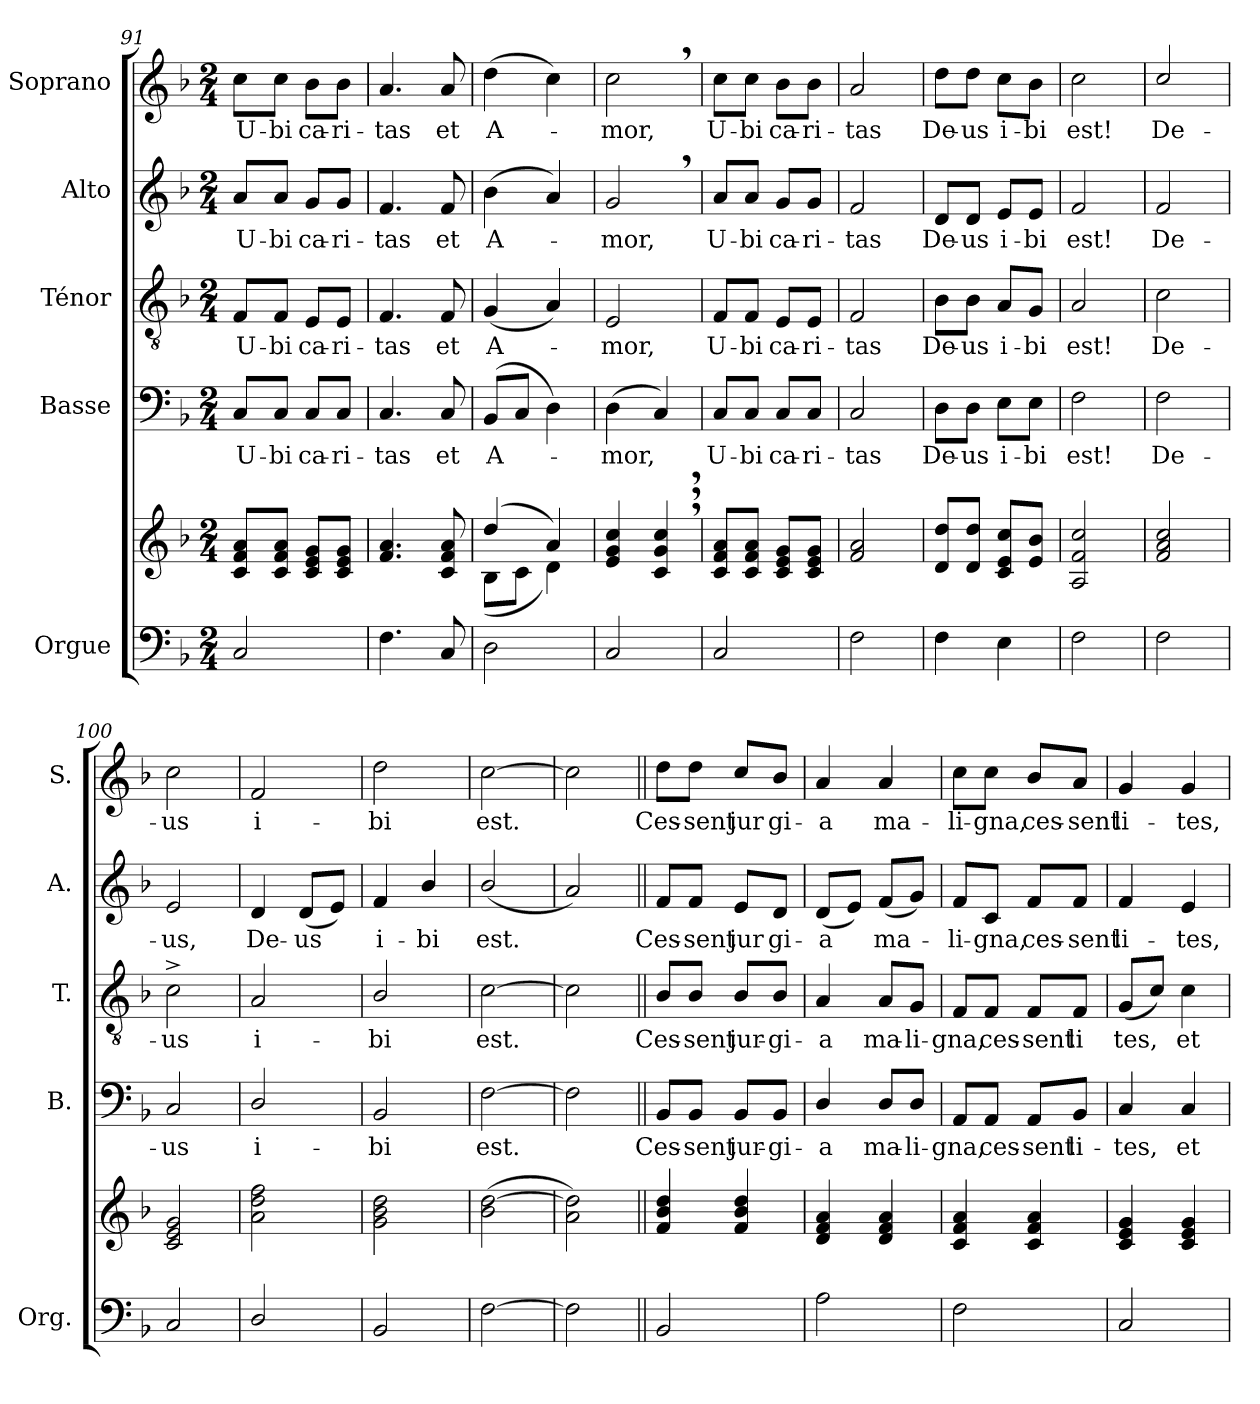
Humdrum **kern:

**kern	**kern	**kern	**text	**kern	**text	**kern	**text	**kern	**text
*part5	*part5	*part4	*part4	*part3	*part3	*part2	*part2	*part1	*part1
*staff6	*staff5	*staff4	*staff4	*staff3	*staff3	*staff2	*staff2	*staff1	*staff1
*I"Orgue	*	*I"Basse	*	*I"Ténor	*	*I"Alto	*	*I"Soprano	*
*I'Org.	*	*I'B.	*	*I'T.	*	*I'A.	*	*I'S.	*
!!LO:PB:g=z
*clefF4	*clefG2	*clefF4	*	*clefGv2	*	*clefG2	*	*clefG2	*
*k[b-]	*k[b-]	*k[b-]	*	*k[b-]	*	*k[b-]	*	*k[b-]	*
*M2/4	*M2/4	*M2/4	*	*M2/4	*	*M2/4	*	*M2/4	*
=91	=91	=91	=91	=91	=91	=91	=91	=91	=91
!	!	!	!LO:LY:b	!	!LO:LY:b	!	!LO:LY:b	!	!LO:LY:b
2C/	8c/ 8f/ 8a/L	8C/L	U-	8F/L	U-	8a/L	U-	8cc\L	U-
!	!	!	!LO:LY:b	!	!LO:LY:b	!	!LO:LY:b	!	!LO:LY:b
.	8c/ 8f/ 8a/J	8C/J	-bi	8F/J	-bi	8a/J	-bi	8cc\J	-bi
!	!	!	!LO:LY:b	!	!LO:LY:b	!	!LO:LY:b	!	!LO:LY:b
.	8c/ 8e/ 8g/L	8C/L	ca-	8E/L	ca-	8g/L	ca-	8b-\L	ca-
!	!	!	!LO:LY:b	!	!LO:LY:b	!	!LO:LY:b	!	!LO:LY:b
.	8c/ 8e/ 8g/J	8C/J	-ri-	8E/J	-ri-	8g/J	-ri-	8b-\J	-ri-
=92	=92	=92	=92	=92	=92	=92	=92	=92	=92
!	!	!	!LO:LY:b	!	!LO:LY:b	!	!LO:LY:b	!	!LO:LY:b
4.F\	4.f/ 4.a/	4.C/	-tas	4.F/	-tas	4.f/	-tas	4.a/	-tas
!	!	!	!LO:LY:b	!	!LO:LY:b	!	!LO:LY:b	!	!LO:LY:b
8C/	8c/ 8f/ 8a/	8C/	et	8F/	et	8f/	et	8a/	et
=93	=93	=93	=93	=93	=93	=93	=93	=93	=93
*	*^	*	*	*	*	*	*	*	*
!	!	!	!	!LO:LY:b	!	!LO:LY:b	!	!LO:LY:b	!	!LO:LY:b
2D\	(4dd/	(8B-\L	(8BB-/L	A-	(4G/	A-	(4b-\	A-	(4dd\	A-
.	.	8c\J	8C/J	.	.	.	.	.	.	.
.	4a/)	4d\)	4D\)	.	4A/)	.	4a/)	.	4cc\)	.
=94	=94	=94	=94	=94	=94	=94	=94	=94	=94	=94
!	!	!	!	!LO:LY:b	!	!LO:LY:b	!	!LO:LY:b	!	!LO:LY:b
*	*v	*v	*	*	*	*	*	*	*	*
2C/	4e/ 4g/ 4cc/	(4D\	-mor,	2E/	-mor,	2g,/	-mor,	2cc,\	-mor,
.	4c/, 4g/, 4cc/,	4C/)	.	.	.	.	.	.	.
=95	=95	=95	=95	=95	=95	=95	=95	=95	=95
!	!	!	!LO:LY:b	!	!LO:LY:b	!	!LO:LY:b	!	!LO:LY:b
2C/	8c/ 8f/ 8a/L	8C/L	U-	8F/L	U-	8a/L	U-	8cc\L	U-
!	!	!	!LO:LY:b	!	!LO:LY:b	!	!LO:LY:b	!	!LO:LY:b
.	8c/ 8f/ 8a/J	8C/J	-bi	8F/J	-bi	8a/J	-bi	8cc\J	-bi
!	!	!	!LO:LY:b	!	!LO:LY:b	!	!LO:LY:b	!	!LO:LY:b
.	8c/ 8e/ 8g/L	8C/L	ca-	8E/L	ca-	8g/L	ca-	8b-\L	ca-
!	!	!	!LO:LY:b	!	!LO:LY:b	!	!LO:LY:b	!	!LO:LY:b
.	8c/ 8e/ 8g/J	8C/J	-ri-	8E/J	-ri-	8g/J	-ri-	8b-\J	-ri-
=96	=96	=96	=96	=96	=96	=96	=96	=96	=96
!	!	!	!LO:LY:b	!	!LO:LY:b	!	!LO:LY:b	!	!LO:LY:b
2F\	2f/ 2a/	2C/	-tas	2F/	-tas	2f/	-tas	2a/	-tas
=97	=97	=97	=97	=97	=97	=97	=97	=97	=97
!	!	!	!LO:LY:b	!	!LO:LY:b	!	!LO:LY:b	!	!LO:LY:b
4F\	8d/ 8dd/L	8D\L	De-	8B-\L	De-	8d/L	De-	8dd\L	De-
!	!	!	!LO:LY:b	!	!LO:LY:b	!	!LO:LY:b	!	!LO:LY:b
.	8d/ 8dd/J	8D\J	-us	8B-\J	-us	8d/J	-us	8dd\J	-us
!	!	!	!LO:LY:b	!	!LO:LY:b	!	!LO:LY:b	!	!LO:LY:b
4E\	8c/ 8e/ 8cc/L	8E\L	i-	8A/L	i-	8e/L	i-	8cc\L	i-
!	!	!	!LO:LY:b	!	!LO:LY:b	!	!LO:LY:b	!	!LO:LY:b
.	8e/ 8b-/J	8E\J	-bi	8G/J	-bi	8e/J	-bi	8b-\J	-bi
=98	=98	=98	=98	=98	=98	=98	=98	=98	=98
!	!	!	!LO:LY:b	!	!LO:LY:b	!	!LO:LY:b	!	!LO:LY:b
2F\	2A/ 2f/ 2cc/	2F\	est!	2A/	est!	2f/	est!	2cc\	est!
=99	=99	=99	=99	=99	=99	=99	=99	=99	=99
!	!	!	!LO:LY:b	!	!LO:LY:b	!	!LO:LY:b	!	!LO:LY:b
2F\	2f/ 2a/ 2cc/	2F\	De-	2c\	De-	2f/	De-	2cc/	De-
=100	=100	=100	=100	=100	=100	=100	=100	=100	=100
!	!	!	!LO:LY:b	!	!LO:LY:b	!	!LO:LY:b	!	!LO:LY:b
2C/	2c/ 2e/ 2g/	2C/	-us	2c^>\	-us	2e/	-us,	2cc\	-us
=101	=101	=101	=101	=101	=101	=101	=101	=101	=101
!	!	!	!LO:LY:b	!	!LO:LY:b	!	!LO:LY:b	!	!LO:LY:b
2D/	2a\ 2dd\ 2ff\	2D/	i-	2A/	i-	4d/	De-	2f/	i-
!	!	!	!	!	!	!	!LO:LY:b	!	!
.	.	.	.	.	.	(<8d/L	-us	.	.
.	.	.	.	.	.	8e/J)	.	.	.
!!LO:LB:g=z
=102	=102	=102	=102	=102	=102	=102	=102	=102	=102
!	!	!	!LO:LY:b	!	!LO:LY:b	!	!LO:LY:b	!	!LO:LY:b
2BB-/	2g\ 2b-\ 2dd\	2BB-/	-bi	2B-/	-bi	4f/	i-	2dd\	-bi
!	!	!	!	!	!	!	!LO:LY:b	!	!
.	.	.	.	.	.	4b-/	-bi	.	.
=103	=103	=103	=103	=103	=103	=103	=103	=103	=103
!	!	!	!LO:LY:b	!	!LO:LY:b	!	!LO:LY:b	!	!LO:LY:b
[2F\	(<2b-\ [2dd\	[2F\	est.	[2c\	est.	(<2b-/	est.	[2cc\	est.
=104	=104	=104	=104	=104	=104	=104	=104	=104	=104
2F\]	2a\ 2dd\])	2F\]	.	2c\]	.	2a/)	.	2cc\]	.
!!LO:PB:g=z
=105||	=105||	=105||	=105||	=105||	=105||	=105||	=105||	=105||	=105||
!	!	!	!LO:LY:b	!	!LO:LY:b	!	!LO:LY:b	!	!LO:LY:b
2BB-/	4f/ 4b-/ 4dd/	8BB-/L	Ces-	8B-/L	Ces-	8f/L	Ces-	8dd\L	Ces-
!	!	!	!LO:LY:b	!	!LO:LY:b	!	!LO:LY:b	!	!LO:LY:b
.	.	8BB-/J	-sent	8B-/J	-sent	8f/J	-sent	8dd\J	-sent
!	!	!	!LO:LY:b	!	!LO:LY:b	!	!LO:LY:b	!	!LO:LY:b
.	4f/ 4b-/ 4dd/	8BB-/L	jur-	8B-/L	jur-	8e/L	jur	8cc/L	jur
!	!	!	!LO:LY:b	!	!LO:LY:b	!	!LO:LY:b	!	!LO:LY:b
.	.	8BB-/J	-gi-	8B-/J	-gi-	8d/J	-gi-	8b-/J	-gi-
=106	=106	=106	=106	=106	=106	=106	=106	=106	=106
!	!	!	!LO:LY:b	!	!LO:LY:b	!	!LO:LY:b	!	!LO:LY:b
2A\	4d/ 4f/ 4a/	4D/	-a	4A/	-a	(<8d/L	-a	4a/	-a
.	.	.	.	.	.	8e/J)	.	.	.
!	!	!	!LO:LY:b	!	!LO:LY:b	!	!LO:LY:b	!	!LO:LY:b
.	4d/ 4f/ 4a/	8D/L	ma-	8A/L	ma-	(8f/L	ma-	4a/	ma-
!	!	!	!LO:LY:b	!	!LO:LY:b	!	!	!	!
.	.	8D/J	-li-	8G/J	-li-	8g/J)	.	.	.
=107	=107	=107	=107	=107	=107	=107	=107	=107	=107
!	!	!	!LO:LY:b	!	!LO:LY:b	!	!LO:LY:b	!	!LO:LY:b
2F\	4c/ 4f/ 4a/	8AA/L	-gna,	8F/L	-gna,	8f/L	-li-	8cc\L	-li-
!	!	!	!LO:LY:b	!	!LO:LY:b	!	!LO:LY:b	!	!LO:LY:b
.	.	8AA/J	ces-	8F/J	ces-	8c/J	-gna,	8cc\J	-gna,
!	!	!	!LO:LY:b	!	!LO:LY:b	!	!LO:LY:b	!	!LO:LY:b
.	4c/ 4f/ 4a/	8AA/L	-sent	8F/L	-sent	8f/L	ces-	8b-/L	ces-
!	!	!	!LO:LY:b	!	!LO:LY:b	!	!LO:LY:b	!	!LO:LY:b
.	.	8BB-/J	li-	8F/J	li	8f/J	-sent	8a/J	-sent
=108	=108	=108	=108	=108	=108	=108	=108	=108	=108
!	!	!	!LO:LY:b	!	!LO:LY:b	!	!LO:LY:b	!	!LO:LY:b
2C/	4c/ 4e/ 4g/	4C/	-tes,	(<8G/L	-tes,	4f/	li-	4g/	li-
.	.	.	.	8c/J)	.	.	.	.	.
!	!	!	!LO:LY:b	!	!LO:LY:b	!	!LO:LY:b	!	!LO:LY:b
.	4c/ 4e/ 4g/	4C/	et	4c\	et	4e/	-tes,	4g/	-tes,
=	=	=	=	=	=	=	=	=	=
*-	*-	*-	*-	*-	*-	*-	*-	*-	*-
